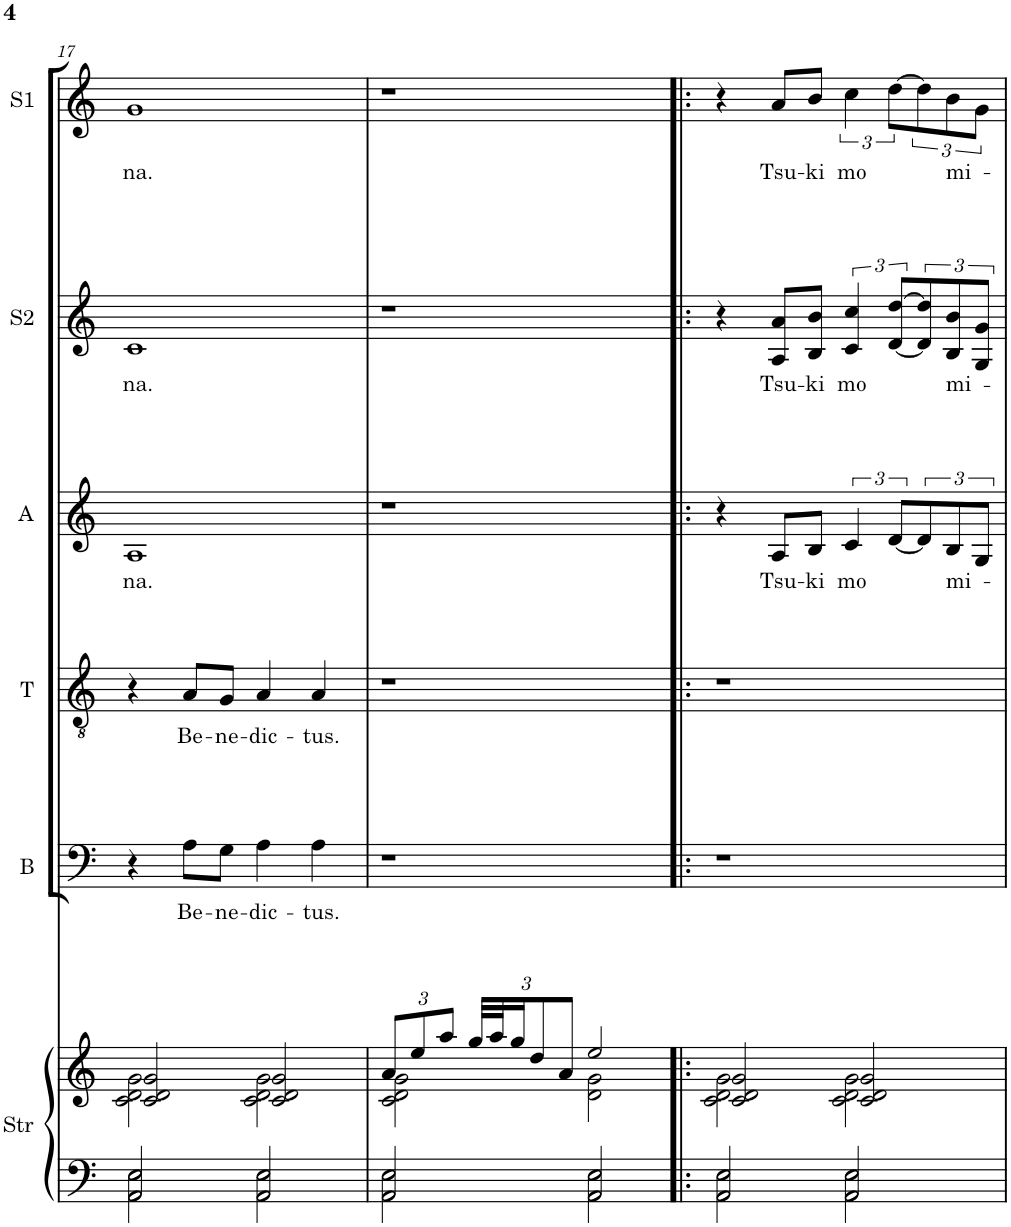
**kern	**kern	**kern	**text	**kern	**text	**kern	**text	**kern	**text	**kern	**text
*part6	*part6	*part5	*part5	*part4	*part4	*part3	*part3	*part2	*part2	*part1	*part1
*staff7	*staff6	*staff5	*staff5	*staff4	*staff4	*staff3	*staff3	*staff2	*staff2	*staff1	*staff1
*I"Strings	*	*I"Bass	*	*I"Tenor	*	*I"Alto	*	*I"Soprano 2	*	*I"Soprano 1	*
*I'Str	*	*I'B	*	*I'T	*	*I'A	*	*I'S2	*	*I'S1	*
!!LO:PB:g=z
*clefF4	*clefG2	*clefF4	*	*clefGv2	*	*clefG2	*	*clefG2	*	*clefG2	*
*k[]	*k[]	*k[]	*	*k[]	*	*k[]	*	*k[]	*	*k[]	*
*M4/4	*M4/4	*M4/4	*	*M4/4	*	*M4/4	*	*M4/4	*	*M4/4	*
=17	=17	=17	=17	=17	=17	=17	=17	=17	=17	=17	=17
*^	*^	*	*	*	*	*	*	*	*	*	*
!	!	!	!	!	!	!	!	!	!LO:LY:b	!	!LO:LY:b	!	!LO:LY:b
2AA/ 2E/	2AA\ 2E\	2c/ 2d/ 2g/	2c\ 2d\ 2g\	4r	.	4r	.	1A	na.	1c	na.	1g	na.
!	!	!	!	!	!LO:LY:b	!	!LO:LY:b	!	!	!	!	!	!
.	.	.	.	8A\L	Be-	8A/L	Be-	.	.	.	.	.	.
!	!	!	!	!	!LO:LY:b	!	!LO:LY:b	!	!	!	!	!	!
.	.	.	.	8G\J	-ne-	8G/J	-ne-	.	.	.	.	.	.
!	!	!	!	!	!LO:LY:b	!	!LO:LY:b	!	!	!	!	!	!
2AA/ 2E/	2AA\ 2E\	2c/ 2d/ 2g/	2c\ 2d\ 2g\	4A\	-dic-	4A/	-dic-	.	.	.	.	.	.
!	!	!	!	!	!LO:LY:b	!	!LO:LY:b	!	!	!	!	!	!
.	.	.	.	4A\	-tus.	4A/	-tus.	.	.	.	.	.	.
=18	=18	=18	=18	=18	=18	=18	=18	=18	=18	=18	=18	=18	=18
*	*	*Xbrackettup	*	*	*	*	*	*	*	*	*	*	*
2AA/ 2E/	2AA\ 2E\	12a/L	2c\ 2d\ 2g\	1r	.	1r	.	1r	.	1r	.	1r	.
.	.	12ee/	.	.	.	.	.	.	.	.	.	.	.
.	.	12aa/J	.	.	.	.	.	.	.	.	.	.	.
.	.	48gg/LLL	.	.	.	.	.	.	.	.	.	.	.
.	.	48aa/J	.	.	.	.	.	.	.	.	.	.	.
.	.	24gg/J	.	.	.	.	.	.	.	.	.	.	.
.	.	12dd/	.	.	.	.	.	.	.	.	.	.	.
.	.	12a/J	.	.	.	.	.	.	.	.	.	.	.
2AA/ 2E/	2AA\ 2E\	2ee/	2d\ 2g\	.	.	.	.	.	.	.	.	.	.
=19!|:	=19!|:	=19!|:	=19!|:	=19!|:	=19!|:	=19!|:	=19!|:	=19!|:	=19!|:	=19!|:	=19!|:	=19!|:	=19!|:
2AA/ 2E/	2AA\ 2E\	2c/ 2d/ 2g/	2c\ 2d\ 2g\	1r	.	1r	.	4r	.	4r	.	4r	.
!	!	!	!	!	!	!	!	!	!LO:LY:b	!	!LO:LY:b	!	!LO:LY:b
.	.	.	.	.	.	.	.	8A/L	Tsu-	8A/ 8a/L	Tsu-	8a/L	Tsu-
!	!	!	!	!	!	!	!	!	!LO:LY:b	!	!LO:LY:b	!	!LO:LY:b
.	.	.	.	.	.	.	.	8B/J	-ki	8B/ 8b/J	-ki	8b/J	-ki
!	!	!	!	!	!	!	!	!	!LO:LY:b	!	!LO:LY:b	!	!LO:LY:b
2AA/ 2E/	2AA\ 2E\	2c/ 2d/ 2g/	2c\ 2d\ 2g\	.	.	.	.	6c/	mo	6c/ 6cc/	mo	6cc\	mo
.	.	.	.	.	.	.	.	[12d/L	.	[12d/ [12dd/L	.	[12dd\L	.
.	.	.	.	.	.	.	.	12d/]	.	12d/] 12dd/]	.	12dd\]	.
!	!	!	!	!	!	!	!	!	!LO:LY:b	!	!LO:LY:b	!	!LO:LY:b
.	.	.	.	.	.	.	.	12B/	mi-	12B/ 12b/	mi-	12b\	mi-
.	.	.	.	.	.	.	.	12G/J	.	12G/ 12g/J	.	12g\J	.
*v	*v	*	*	*	*	*	*	*	*	*	*	*	*
*	*v	*v	*	*	*	*	*	*	*	*	*	*
=	=	=	=	=	=	=	=	=	=	=	=
*-	*-	*-	*-	*-	*-	*-	*-	*-	*-	*-	*-
